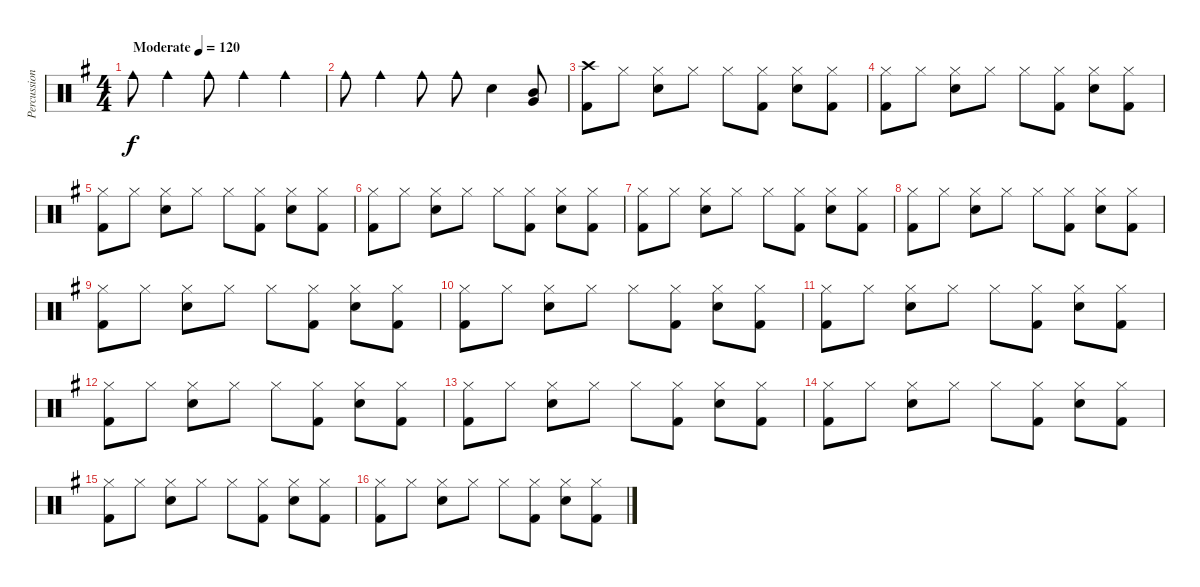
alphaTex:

\track ("Percussion" "Percussion") {instrument percussion}
\staff {score}
\articulation defaults
\ts (4 4)
\tempo (120 "Moderate")
\clef neutral
\ks g "Cowbell medium (hit)".8{dy f} "Cowbell medium (hit)".4 "Cowbell medium (hit)".8 "Cowbell medium (hit)".4 "Cowbell medium (hit)".4
|
"Cowbell medium (hit)".8 "Cowbell medium (hit)".4 "Cowbell medium (hit)".8 "Cowbell medium (hit)".8 "Snare (hit) 2".4 ("Mid Tom (hit)" "Very Low Tom (hit)").8 |
("Crash high (hit)" "Kick (hit) 2").8 "Hi-Hat (closed)".8 ("Hi-Hat (closed)" "Snare (hit) 2").8 "Hi-Hat (closed)".8 "Hi-Hat (closed)".8 ("Hi-Hat (closed)" "Kick (hit) 2").8 ("Hi-Hat (closed)" "Snare (hit) 2").8 ("Hi-Hat (closed)" "Kick (hit) 2").8 |
("Hi-Hat (closed)" "Kick (hit) 2").8 "Hi-Hat (closed)".8 ("Hi-Hat (closed)" "Snare (hit) 2").8 "Hi-Hat (closed)".8 "Hi-Hat (closed)".8 ("Hi-Hat (closed)" "Kick (hit) 2").8 ("Hi-Hat (closed)" "Snare (hit) 2").8 ("Hi-Hat (closed)" "Kick (hit) 2").8 |
("Hi-Hat (closed)" "Kick (hit) 2").8 "Hi-Hat (closed)".8 ("Hi-Hat (closed)" "Snare (hit) 2").8 "Hi-Hat (closed)".8 "Hi-Hat (closed)".8 ("Hi-Hat (closed)" "Kick (hit) 2").8 ("Hi-Hat (closed)" "Snare (hit) 2").8 ("Hi-Hat (closed)" "Kick (hit) 2").8 |
("Hi-Hat (closed)" "Kick (hit) 2").8 "Hi-Hat (closed)".8 ("Hi-Hat (closed)" "Snare (hit) 2").8 "Hi-Hat (closed)".8 "Hi-Hat (closed)".8 ("Hi-Hat (closed)" "Kick (hit) 2").8 ("Hi-Hat (closed)" "Snare (hit) 2").8 ("Hi-Hat (closed)" "Kick (hit) 2").8 |
("Hi-Hat (closed)" "Kick (hit) 2").8 "Hi-Hat (closed)".8 ("Hi-Hat (closed)" "Snare (hit) 2").8 "Hi-Hat (closed)".8 "Hi-Hat (closed)".8 ("Hi-Hat (closed)" "Kick (hit) 2").8 ("Hi-Hat (closed)" "Snare (hit) 2").8 ("Hi-Hat (closed)" "Kick (hit) 2").8 |
("Hi-Hat (closed)" "Kick (hit) 2").8 "Hi-Hat (closed)".8 ("Hi-Hat (closed)" "Snare (hit) 2").8 "Hi-Hat (closed)".8 "Hi-Hat (closed)".8 ("Hi-Hat (closed)" "Kick (hit) 2").8 ("Hi-Hat (closed)" "Snare (hit) 2").8 ("Hi-Hat (closed)" "Kick (hit) 2").8 |
("Hi-Hat (closed)" "Kick (hit) 2").8 "Hi-Hat (closed)".8 ("Hi-Hat (closed)" "Snare (hit) 2").8 "Hi-Hat (closed)".8 "Hi-Hat (closed)".8 ("Hi-Hat (closed)" "Kick (hit) 2").8 ("Hi-Hat (closed)" "Snare (hit) 2").8 ("Hi-Hat (closed)" "Kick (hit) 2").8 |
("Hi-Hat (closed)" "Kick (hit) 2").8 "Hi-Hat (closed)".8 ("Hi-Hat (closed)" "Snare (hit) 2").8 "Hi-Hat (closed)".8 "Hi-Hat (closed)".8 ("Hi-Hat (closed)" "Kick (hit) 2").8 ("Hi-Hat (closed)" "Snare (hit) 2").8 ("Hi-Hat (closed)" "Kick (hit) 2").8 |
("Hi-Hat (closed)" "Kick (hit) 2").8 "Hi-Hat (closed)".8 ("Hi-Hat (closed)" "Snare (hit) 2").8 "Hi-Hat (closed)".8 "Hi-Hat (closed)".8 ("Hi-Hat (closed)" "Kick (hit) 2").8 ("Hi-Hat (closed)" "Snare (hit) 2").8 ("Hi-Hat (closed)" "Kick (hit) 2").8 |
("Hi-Hat (closed)" "Kick (hit) 2").8 "Hi-Hat (closed)".8 ("Hi-Hat (closed)" "Snare (hit) 2").8 "Hi-Hat (closed)".8 "Hi-Hat (closed)".8 ("Hi-Hat (closed)" "Kick (hit) 2").8 ("Hi-Hat (closed)" "Snare (hit) 2").8 ("Hi-Hat (closed)" "Kick (hit) 2").8 |
("Hi-Hat (closed)" "Kick (hit) 2").8 "Hi-Hat (closed)".8 ("Hi-Hat (closed)" "Snare (hit) 2").8 "Hi-Hat (closed)".8 "Hi-Hat (closed)".8 ("Hi-Hat (closed)" "Kick (hit) 2").8 ("Hi-Hat (closed)" "Snare (hit) 2").8 ("Hi-Hat (closed)" "Kick (hit) 2").8 |
("Hi-Hat (closed)" "Kick (hit) 2").8 "Hi-Hat (closed)".8 ("Hi-Hat (closed)" "Snare (hit) 2").8 "Hi-Hat (closed)".8 "Hi-Hat (closed)".8 ("Hi-Hat (closed)" "Kick (hit) 2").8 ("Hi-Hat (closed)" "Snare (hit) 2").8 ("Hi-Hat (closed)" "Kick (hit) 2").8 |
("Hi-Hat (closed)" "Kick (hit) 2").8 "Hi-Hat (closed)".8 ("Hi-Hat (closed)" "Snare (hit) 2").8 "Hi-Hat (closed)".8 "Hi-Hat (closed)".8 ("Hi-Hat (closed)" "Kick (hit) 2").8 ("Hi-Hat (closed)" "Snare (hit) 2").8 ("Hi-Hat (closed)" "Kick (hit) 2").8 |
("Hi-Hat (closed)" "Kick (hit) 2").8 "Hi-Hat (closed)".8 ("Hi-Hat (closed)" "Snare (hit) 2").8 "Hi-Hat (closed)".8 "Hi-Hat (closed)".8 ("Hi-Hat (closed)" "Kick (hit) 2").8 ("Hi-Hat (closed)" "Snare (hit) 2").8 ("Hi-Hat (closed)" "Kick (hit) 2").8
